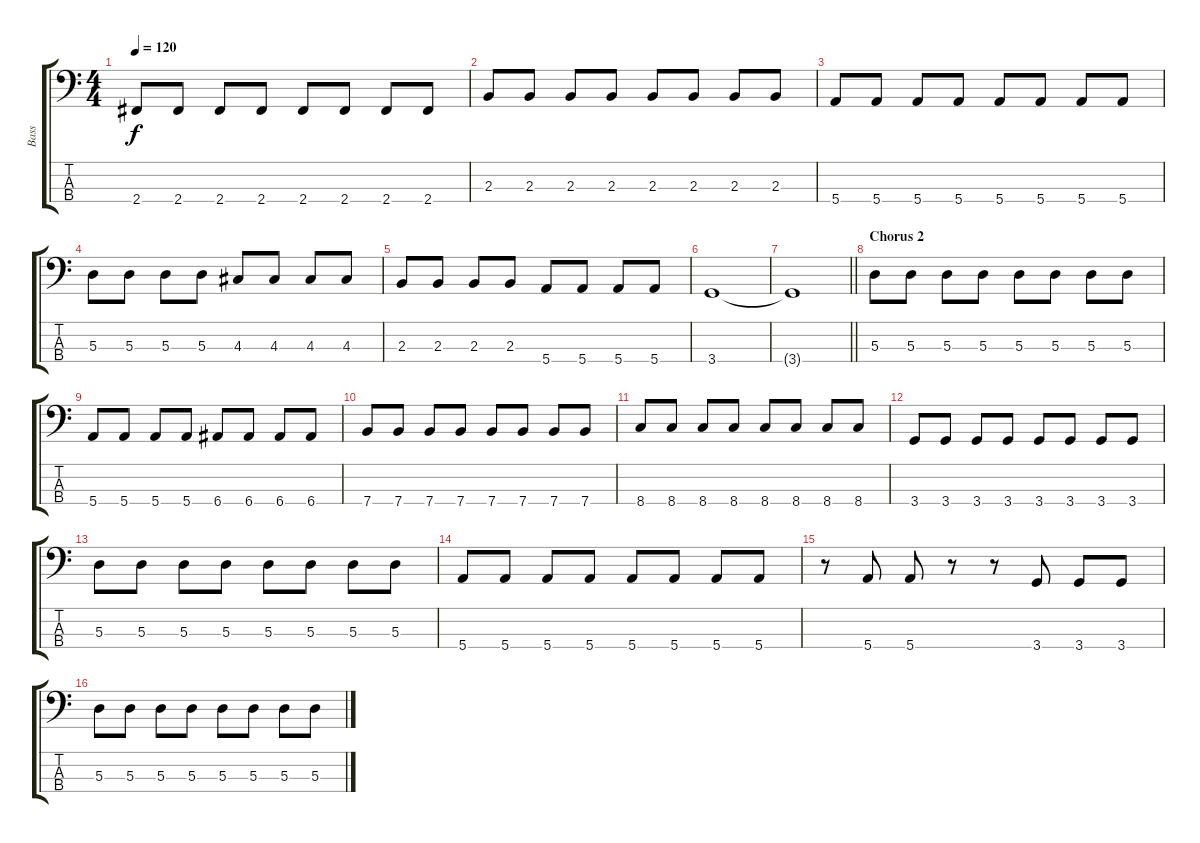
\track ("Bass" "Bass") {instrument electricbassfinger}
\staff {score tabs}
\tuning (G2 D2 A1 E1) {hide}
\ts (4 4)
\tempo 120
\clef f4
\ks c
2.4.8{dy f} 2.4.8 2.4.8 2.4.8 2.4.8 2.4.8 2.4.8 2.4.8 |
2.3.8 2.3.8 2.3.8 2.3.8 2.3.8 2.3.8 2.3.8 2.3.8 |
5.4.8 5.4.8 5.4.8 5.4.8 5.4.8 5.4.8 5.4.8 5.4.8 |
5.3.8 5.3.8 5.3.8 5.3.8 4.3.8 4.3.8 4.3.8 4.3.8 |
2.3.8 2.3.8 2.3.8 2.3.8 5.4.8 5.4.8 5.4.8 5.4.8 |
3.4.1 |
\barLineRight lightlight
3.4{t}.1 |
\section ("" "Chorus 2")
5.3.8 5.3.8 5.3.8 5.3.8 5.3.8 5.3.8 5.3.8 5.3.8 |
5.4.8 5.4.8 5.4.8 5.4.8 6.4.8 6.4.8 6.4.8 6.4.8 |
7.4.8 7.4.8 7.4.8 7.4.8 7.4.8 7.4.8 7.4.8 7.4.8 |
8.4.8 8.4.8 8.4.8 8.4.8 8.4.8 8.4.8 8.4.8 8.4.8 |
3.4.8 3.4.8 3.4.8 3.4.8 3.4.8 3.4.8 3.4.8 3.4.8 |
5.3.8 5.3.8 5.3.8 5.3.8 5.3.8 5.3.8 5.3.8 5.3.8 |
5.4.8 5.4.8 5.4.8 5.4.8 5.4.8 5.4.8 5.4.8 5.4.8 |
r.8 5.4.8 5.4.8 r.8 r.8 3.4.8 3.4.8 3.4.8 |
5.3.8 5.3.8 5.3.8 5.3.8 5.3.8 5.3.8 5.3.8 5.3.8
